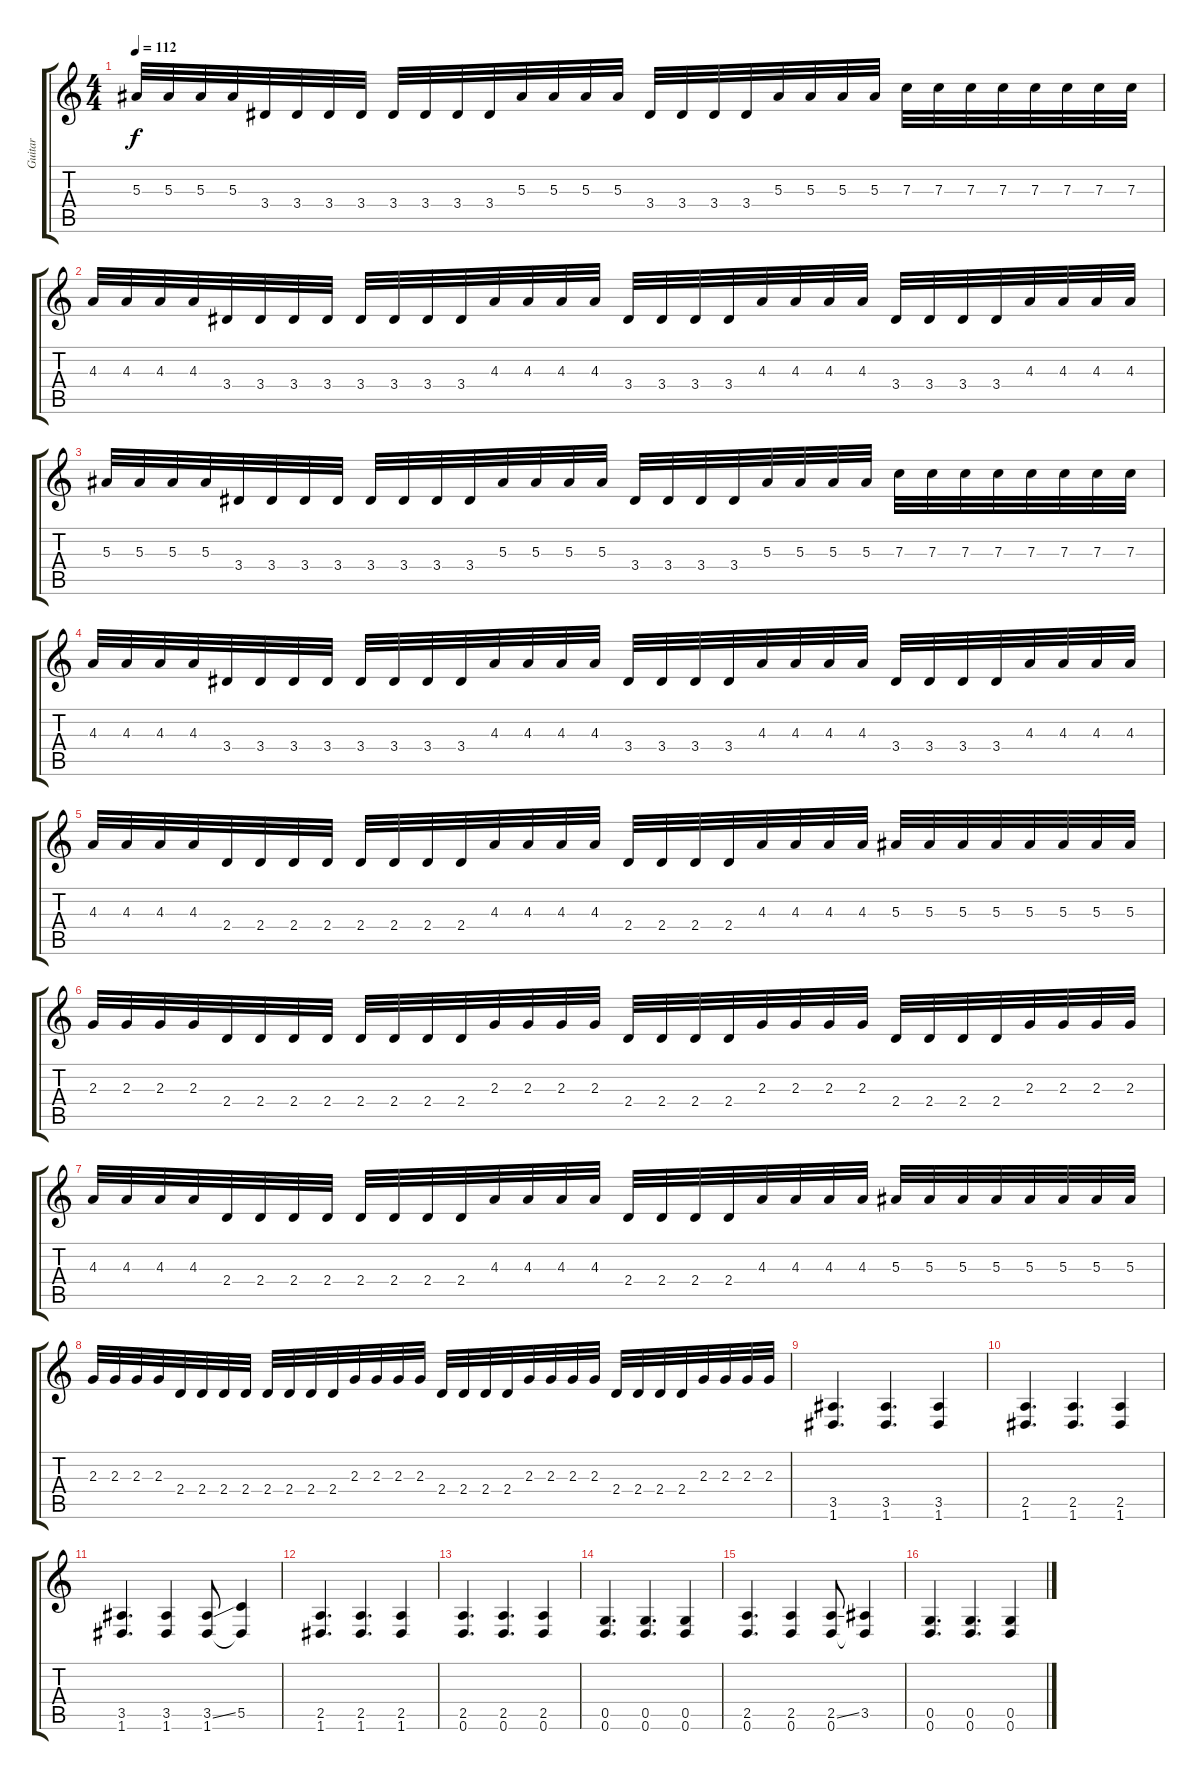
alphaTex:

\track ("Guitar" "Guitar") {instrument distortionguitar}
\staff {score tabs}
\tuning (D4 A3 F3 C3 G2 D2) {hide}
\ts (4 4)
\tempo 112
\clef g2
\ks c
5.3.32{dy f} 5.3.32 5.3.32 5.3.32 3.4.32 3.4.32 3.4.32 3.4.32 3.4.32 3.4.32 3.4.32 3.4.32 5.3.32 5.3.32 5.3.32 5.3.32 3.4.32 3.4.32 3.4.32 3.4.32 5.3.32 5.3.32 5.3.32 5.3.32 7.3.32 7.3.32 7.3.32 7.3.32 7.3.32 7.3.32 7.3.32 7.3.32 |
4.3.32 4.3.32 4.3.32 4.3.32 3.4.32 3.4.32 3.4.32 3.4.32 3.4.32 3.4.32 3.4.32 3.4.32 4.3.32 4.3.32 4.3.32 4.3.32 3.4.32 3.4.32 3.4.32 3.4.32 4.3.32 4.3.32 4.3.32 4.3.32 3.4.32 3.4.32 3.4.32 3.4.32 4.3.32 4.3.32 4.3.32 4.3.32 |
5.3.32 5.3.32 5.3.32 5.3.32 3.4.32 3.4.32 3.4.32 3.4.32 3.4.32 3.4.32 3.4.32 3.4.32 5.3.32 5.3.32 5.3.32 5.3.32 3.4.32 3.4.32 3.4.32 3.4.32 5.3.32 5.3.32 5.3.32 5.3.32 7.3.32 7.3.32 7.3.32 7.3.32 7.3.32 7.3.32 7.3.32 7.3.32 |
4.3.32 4.3.32 4.3.32 4.3.32 3.4.32 3.4.32 3.4.32 3.4.32 3.4.32 3.4.32 3.4.32 3.4.32 4.3.32 4.3.32 4.3.32 4.3.32 3.4.32 3.4.32 3.4.32 3.4.32 4.3.32 4.3.32 4.3.32 4.3.32 3.4.32 3.4.32 3.4.32 3.4.32 4.3.32 4.3.32 4.3.32 4.3.32 |
4.3.32 4.3.32 4.3.32 4.3.32 2.4.32 2.4.32 2.4.32 2.4.32 2.4.32 2.4.32 2.4.32 2.4.32 4.3.32 4.3.32 4.3.32 4.3.32 2.4.32 2.4.32 2.4.32 2.4.32 4.3.32 4.3.32 4.3.32 4.3.32 5.3.32 5.3.32 5.3.32 5.3.32 5.3.32 5.3.32 5.3.32 5.3.32 |
2.3.32 2.3.32 2.3.32 2.3.32 2.4.32 2.4.32 2.4.32 2.4.32 2.4.32 2.4.32 2.4.32 2.4.32 2.3.32 2.3.32 2.3.32 2.3.32 2.4.32 2.4.32 2.4.32 2.4.32 2.3.32 2.3.32 2.3.32 2.3.32 2.4.32 2.4.32 2.4.32 2.4.32 2.3.32 2.3.32 2.3.32 2.3.32 |
4.3.32 4.3.32 4.3.32 4.3.32 2.4.32 2.4.32 2.4.32 2.4.32 2.4.32 2.4.32 2.4.32 2.4.32 4.3.32 4.3.32 4.3.32 4.3.32 2.4.32 2.4.32 2.4.32 2.4.32 4.3.32 4.3.32 4.3.32 4.3.32 5.3.32 5.3.32 5.3.32 5.3.32 5.3.32 5.3.32 5.3.32 5.3.32 |
2.3.32 2.3.32 2.3.32 2.3.32 2.4.32 2.4.32 2.4.32 2.4.32 2.4.32 2.4.32 2.4.32 2.4.32 2.3.32 2.3.32 2.3.32 2.3.32 2.4.32 2.4.32 2.4.32 2.4.32 2.3.32 2.3.32 2.3.32 2.3.32 2.4.32 2.4.32 2.4.32 2.4.32 2.3.32 2.3.32 2.3.32 2.3.32 |
(3.5 1.6).4{d} (3.5 1.6).4{d} (3.5 1.6).4 |
(2.5 1.6).4{d} (2.5 1.6).4{d} (2.5 1.6).4 |
(3.5 1.6).4{d} (3.5 1.6).4 (3.5{ss} 1.6).8 (5.5 1.6{t}).4 |
(2.5 1.6).4{d} (2.5 1.6).4{d} (2.5 1.6).4 |
(2.5 0.6).4{d} (2.5 0.6).4{d} (2.5 0.6).4 |
(0.5 0.6).4{d} (0.5 0.6).4{d} (0.5 0.6).4 |
(2.5 0.6).4{d} (2.5 0.6).4 (2.5{ss} 0.6).8 (3.5 0.6{t}).4 |
(0.5 0.6).4{d} (0.5 0.6).4{d} (0.5 0.6).4
